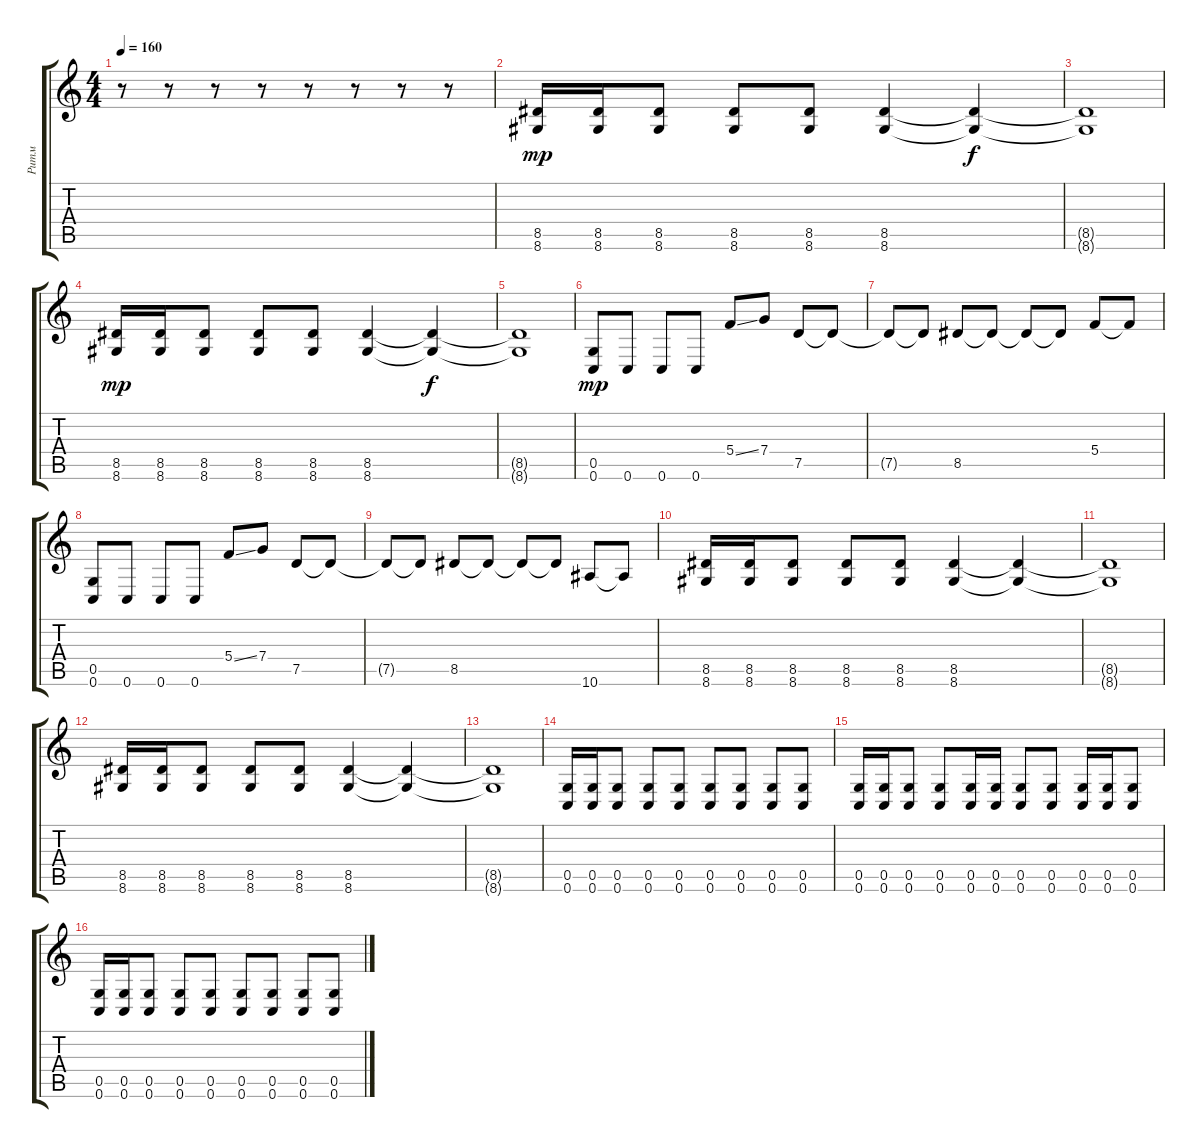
\track ("Ритм" "Ритм") {instrument distortionguitar}
\staff {score tabs}
\tuning (D4 A3 F3 C3 G2 C2) {hide}
\ts (4 4)
\tempo 160
\clef g2
\ks c
r.8{dy f} r.8 r.8 r.8 r.8 r.8 r.8 r.8 |
(8.5 8.6).16{dy mp instrument distortionguitar} (8.5 8.6).16 (8.5 8.6).8 (8.5 8.6).8 (8.5 8.6).8 (8.5 8.6).4 (8.5{t} 8.6{t}).4{dy f} |
(8.5{t} 8.6{t}).1 |
(8.5 8.6).16{dy mp} (8.5 8.6).16 (8.5 8.6).8 (8.5 8.6).8 (8.5 8.6).8 (8.5 8.6).4 (8.5{t} 8.6{t}).4{dy f} |
(8.5{t} 8.6{t}).1 |
(0.5 0.6).8{dy mp} 0.6.8 0.6.8 0.6.8 5.4{ss}.8 7.4.8 7.5.8 7.5{t}.8 |
7.5{t}.8 7.5{t}.8 8.5.8 8.5{t}.8 8.5{t}.8 8.5{t}.8 5.4.8 5.4{t}.8 |
(0.5 0.6).8 0.6.8 0.6.8 0.6.8 5.4{ss}.8 7.4.8 7.5.8 7.5{t}.8 |
7.5{t}.8 7.5{t}.8 8.5.8 8.5{t}.8 8.5{t}.8 8.5{t}.8 10.6.8 10.6{t}.8 |
(8.5 8.6).16 (8.5 8.6).16 (8.5 8.6).8 (8.5 8.6).8 (8.5 8.6).8 (8.5 8.6).4 (8.5{t} 8.6{t}).4 |
(8.5{t} 8.6{t}).1 |
(8.5 8.6).16 (8.5 8.6).16 (8.5 8.6).8 (8.5 8.6).8 (8.5 8.6).8 (8.5 8.6).4 (8.5{t} 8.6{t}).4 |
(8.5{t} 8.6{t}).1 |
(0.5 0.6).16 (0.5 0.6).16 (0.5 0.6).8 (0.5 0.6).8 (0.5 0.6).8 (0.5 0.6).8 (0.5 0.6).8 (0.5 0.6).8 (0.5 0.6).8 |
(0.5 0.6).16 (0.5 0.6).16 (0.5 0.6).8 (0.5 0.6).8 (0.5 0.6).16 (0.5 0.6).16 (0.5 0.6).8 (0.5 0.6).8 (0.5 0.6).16 (0.5 0.6).16 (0.5 0.6).8 |
(0.5 0.6).16 (0.5 0.6).16 (0.5 0.6).8 (0.5 0.6).8 (0.5 0.6).8 (0.5 0.6).8 (0.5 0.6).8 (0.5 0.6).8 (0.5 0.6).8
